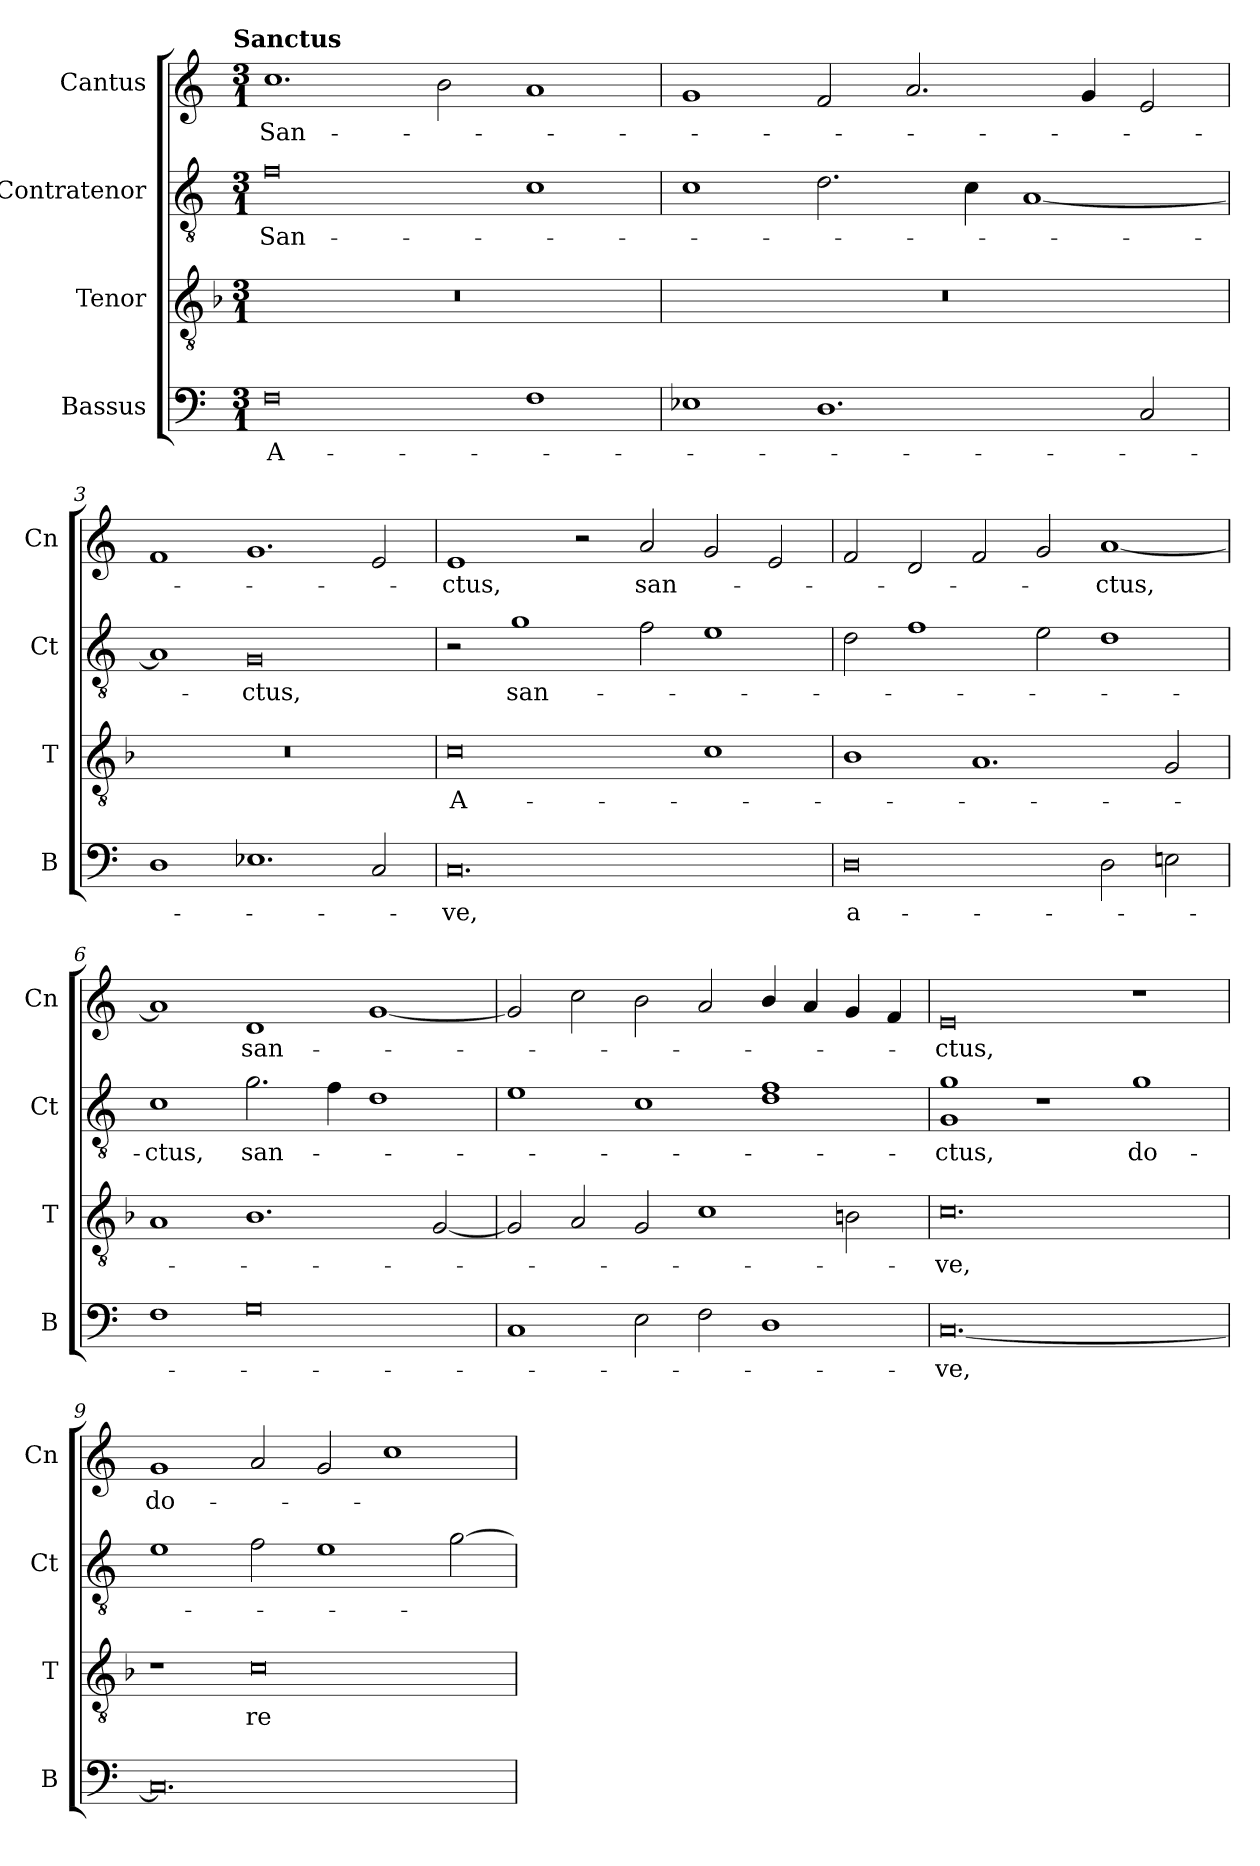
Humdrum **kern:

**kern	**text	**kern	**text	**kern	**text	**kern	**text
*part4	*part4	*part3	*part3	*part2	*part2	*part1	*part1
*staff4	*staff4	*staff3	*staff3	*staff2	*staff2	*staff1	*staff1
*I"Bassus	*	*I"Tenor	*	*I"Contratenor	*	*I"Cantus	*
*I'B	*	*I'T	*	*I'Ct	*	*I'Cn	*
*clefF4	*	*clefGv2	*	*clefGv2	*	*clefG2	*
*k[]	*	*k[b-]	*	*k[]	*	*k[]	*
!!LO:TX:omd:t=Sanctus
*M3/1	*	*M3/1	*	*M3/1	*	*M3/1	*
=1	=1	=1	=1	=1	=1	=1	=1
0F	A-	0.r	.	0f	San-	1.cc	San-
.	.	.	.	.	.	2b\	.
1F	.	.	.	1c	.	1a	.
=2	=2	=2	=2	=2	=2	=2	=2
1E-X	.	0.r	.	1c	.	1g	.
1.D	.	.	.	2.d\	.	2f/	.
.	.	.	.	.	.	2.a/	.
.	.	.	.	4c\	.	.	.
.	.	.	.	[1A	.	.	.
.	.	.	.	.	.	4g/	.
2C/	.	.	.	.	.	2e/	.
=3	=3	=3	=3	=3	=3	=3	=3
1D	.	0.r	.	1A]	.	1f	.
1.E-X	.	.	.	0G	-ctus,	1.g	.
2C/	.	.	.	.	.	2e/	.
=4	=4	=4	=4	=4	=4	=4	=4
0.C	-ve,	0c	A-	2r	.	1e	-ctus,
.	.	.	.	1g	san-	.	.
.	.	.	.	.	.	2r	.
.	.	.	.	2f\	.	2a/	san-
.	.	1c	.	1e	.	2g/	.
.	.	.	.	.	.	2e/	.
=5	=5	=5	=5	=5	=5	=5	=5
0D	a-	1B-	.	2d\	.	2f/	.
.	.	.	.	1f	.	2d/	.
.	.	1.A	.	.	.	2f/	.
.	.	.	.	2e\	.	2g/	.
2D\	.	.	.	1d	.	[1a	-ctus,
2En\	.	2G/	.	.	.	.	.
=6	=6	=6	=6	=6	=6	=6	=6
1F	.	1A	.	1c	-ctus,	1a]	.
0G	.	1.B-	.	2.g\	san-	1d	san-
.	.	.	.	4f\	.	.	.
.	.	.	.	1d	.	[1g	.
.	.	[2G/	.	.	.	.	.
=7	=7	=7	=7	=7	=7	=7	=7
1C	.	2G/]	.	1e	.	2g/]	.
.	.	2A/	.	.	.	2cc\	.
2E\	.	2G/	.	1c	.	2b\	.
2F\	.	1c	.	.	.	2a/	.
1D	.	.	.	1d 1f	.	4b/	.
.	.	.	.	.	.	4a/	.
.	.	2Bn\	.	.	.	4g/	.
.	.	.	.	.	.	4f/	.
=8	=8	=8	=8	=8	=8	=8	=8
[0.C	-ve,	0.c	-ve,	1G 1g	-ctus,	0e	-ctus,
.	.	.	.	1r	.	.	.
.	.	.	.	1g	do-	1r	.
=9	=9	=9	=9	=9	=9	=9	=9
0.C]	.	1r	.	1e	.	1g	do-
.	.	0c	re-	2f\	.	2a/	.
.	.	.	.	1e	.	2g/	.
.	.	.	.	.	.	1cc	.
.	.	.	.	[2g\	.	.	.
=	=	=	=	=	=	=	=
*-	*-	*-	*-	*-	*-	*-	*-
